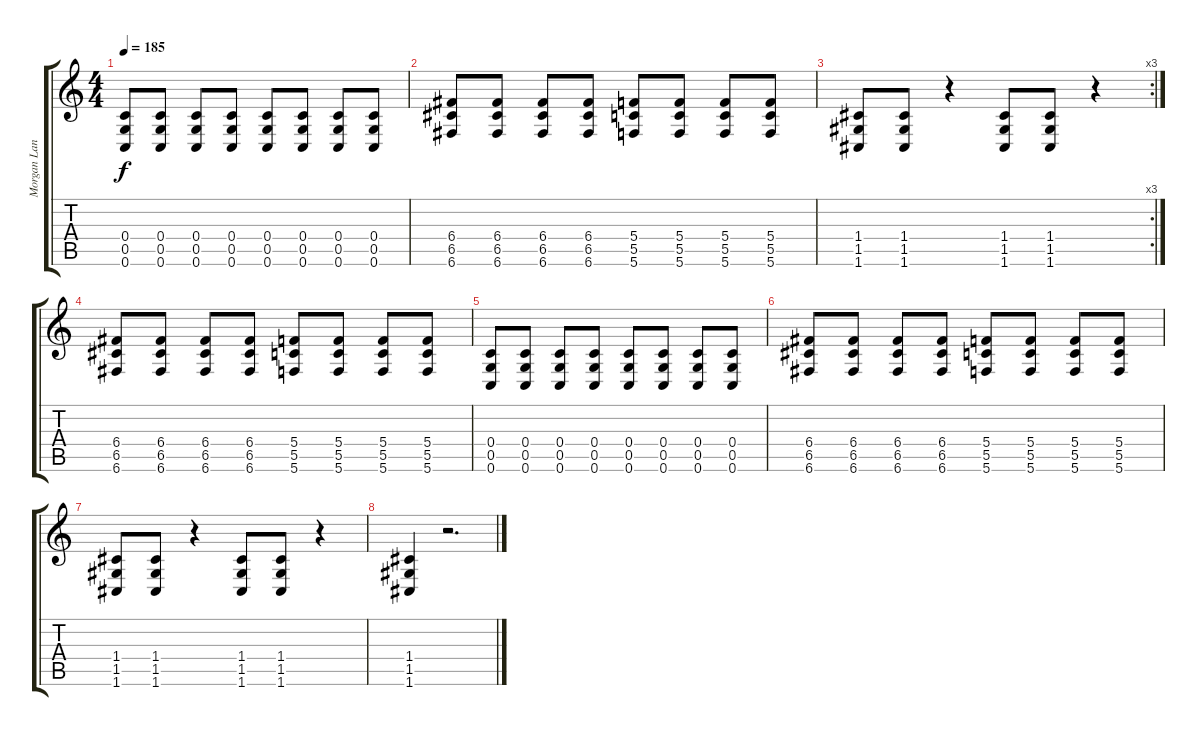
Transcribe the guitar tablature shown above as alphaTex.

\track ("Morgan Lander - Guitar" "Morgan Lan") {instrument distortionguitar}
\staff {score tabs}
\tuning (D4 A3 F3 C3 G2 C2) {hide}
\ts (4 4)
\tempo 185
\clef g2
\ks c
(0.4 0.5 0.6).8{dy f} (0.4 0.5 0.6).8 (0.4 0.5 0.6).8 (0.4 0.5 0.6).8 (0.4 0.5 0.6).8 (0.4 0.5 0.6).8 (0.4 0.5 0.6).8 (0.4 0.5 0.6).8 |
(6.4 6.5 6.6).8 (6.4 6.5 6.6).8 (6.4 6.5 6.6).8 (6.4 6.5 6.6).8 (5.4 5.5 5.6).8 (5.4 5.5 5.6).8 (5.4 5.5 5.6).8 (5.4 5.5 5.6).8 |
\rc 3
(1.4 1.5 1.6).8 (1.4 1.5 1.6).8 r.4 (1.4 1.5 1.6).8 (1.4 1.5 1.6).8 r.4 |
(6.4 6.5 6.6).8 (6.4 6.5 6.6).8 (6.4 6.5 6.6).8 (6.4 6.5 6.6).8 (5.4 5.5 5.6).8 (5.4 5.5 5.6).8 (5.4 5.5 5.6).8 (5.4 5.5 5.6).8 |
(0.4 0.5 0.6).8 (0.4 0.5 0.6).8 (0.4 0.5 0.6).8 (0.4 0.5 0.6).8 (0.4 0.5 0.6).8 (0.4 0.5 0.6).8 (0.4 0.5 0.6).8 (0.4 0.5 0.6).8 |
(6.4 6.5 6.6).8 (6.4 6.5 6.6).8 (6.4 6.5 6.6).8 (6.4 6.5 6.6).8 (5.4 5.5 5.6).8 (5.4 5.5 5.6).8 (5.4 5.5 5.6).8 (5.4 5.5 5.6).8 |
(1.4 1.5 1.6).8 (1.4 1.5 1.6).8 r.4 (1.4 1.5 1.6).8 (1.4 1.5 1.6).8 r.4 |
(1.4 1.5 1.6).4 r.2{d}
